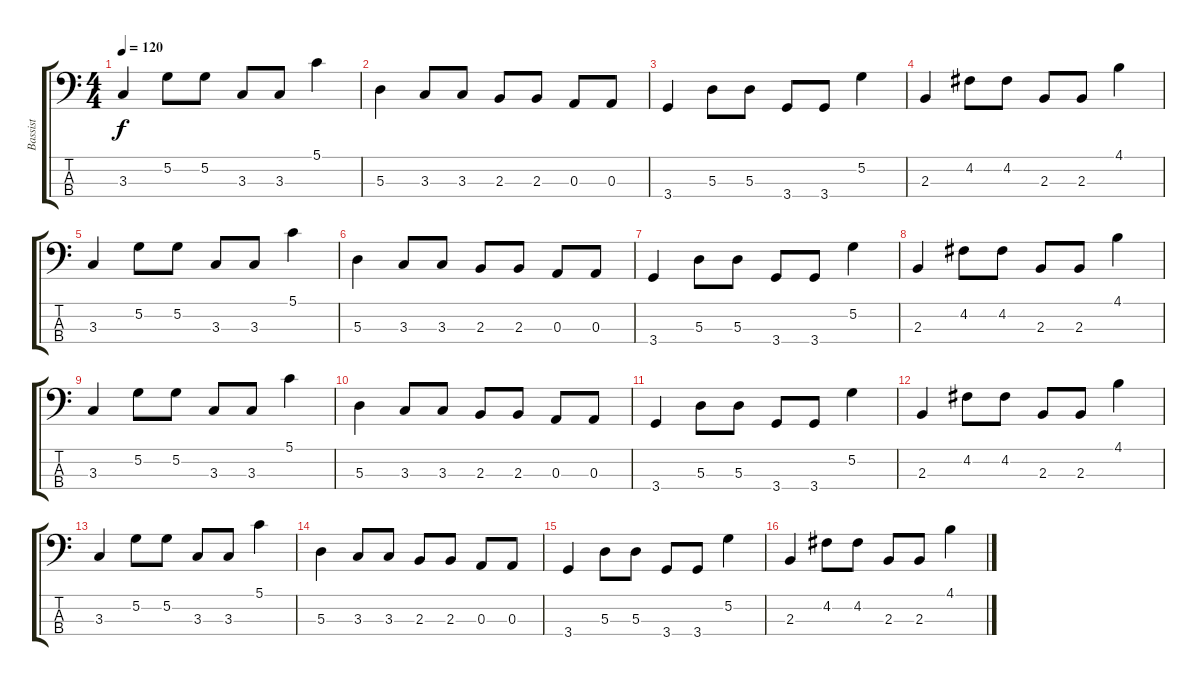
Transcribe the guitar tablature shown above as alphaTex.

\track ("Bassist" "Bassist") {instrument electricbasspick}
\staff {score tabs}
\tuning (G2 D2 A1 E1) {hide}
\ts (4 4)
\tempo 120
\clef f4
\ks c
3.3.4{dy f} 5.2.8 5.2.8 3.3.8 3.3.8 5.1.4 |
5.3.4 3.3.8 3.3.8 2.3.8 2.3.8 0.3.8 0.3.8 |
3.4.4 5.3.8 5.3.8 3.4.8 3.4.8 5.2.4 |
2.3.4 4.2.8 4.2.8 2.3.8 2.3.8 4.1.4 |
3.3.4 5.2.8 5.2.8 3.3.8 3.3.8 5.1.4 |
5.3.4 3.3.8 3.3.8 2.3.8 2.3.8 0.3.8 0.3.8 |
3.4.4 5.3.8 5.3.8 3.4.8 3.4.8 5.2.4 |
2.3.4 4.2.8 4.2.8 2.3.8 2.3.8 4.1.4 |
3.3.4 5.2.8 5.2.8 3.3.8 3.3.8 5.1.4 |
5.3.4 3.3.8 3.3.8 2.3.8 2.3.8 0.3.8 0.3.8 |
3.4.4 5.3.8 5.3.8 3.4.8 3.4.8 5.2.4 |
2.3.4 4.2.8 4.2.8 2.3.8 2.3.8 4.1.4 |
3.3.4 5.2.8 5.2.8 3.3.8 3.3.8 5.1.4 |
5.3.4 3.3.8 3.3.8 2.3.8 2.3.8 0.3.8 0.3.8 |
3.4.4 5.3.8 5.3.8 3.4.8 3.4.8 5.2.4 |
2.3.4 4.2.8 4.2.8 2.3.8 2.3.8 4.1.4
